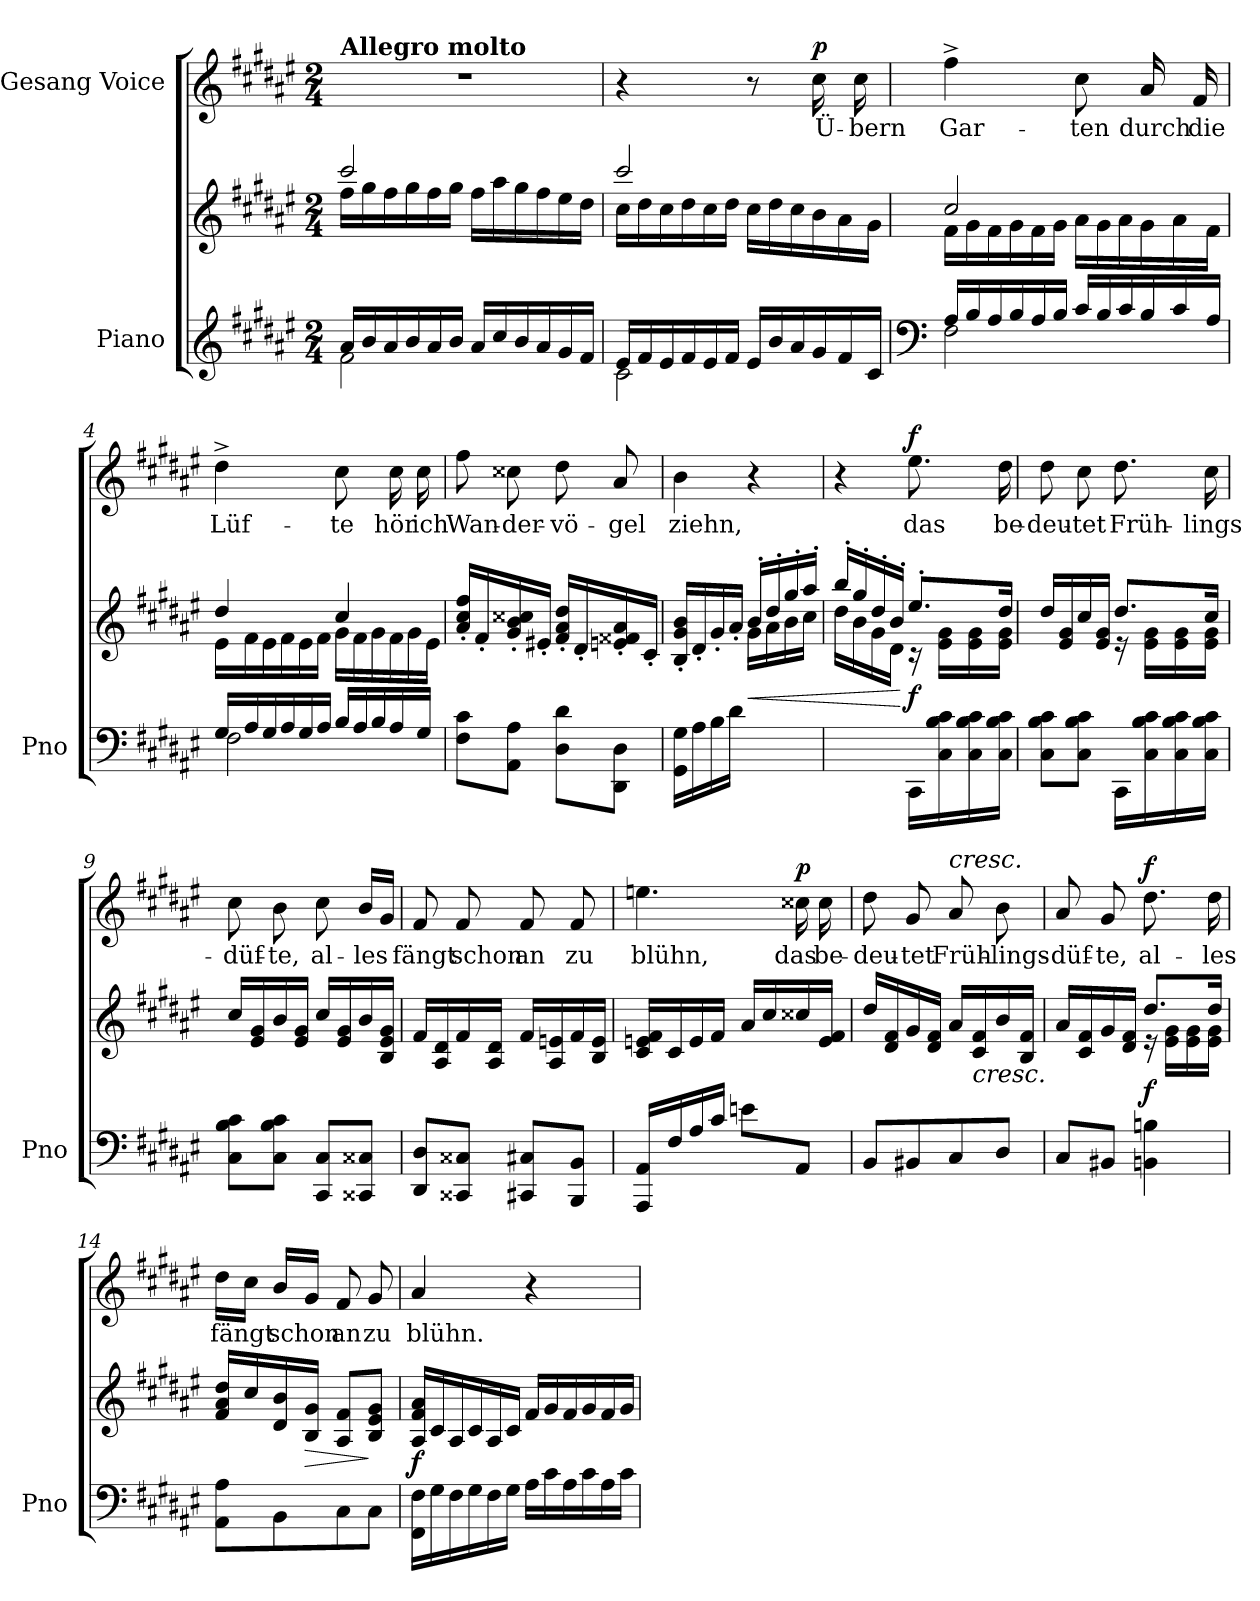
**kern	**kern	**dynam	**kern	**text	**dynam
*part2	*part2	*part2	*part1	*part1	*part1
*staff3	*staff2	*staff2/3	*staff1	*staff1	*staff1
*I"Piano	*	*	*I"Gesang Voice	*	*
*I'Pno	*	*	*	*	*
*clefG2	*clefG2	*	*clefG2	*	*
*k[f#c#g#d#a#e#]	*k[f#c#g#d#a#e#]	*	*k[f#c#g#d#a#e#]	*	*
*M2/4	*M2/4	*	*M2/4	*	*
=1	=1	=1	=1	=1	=1
*	*^	*	*	*	*
*Xtuplet	*	*Xtuplet	*	*	*	*
*^	*	*	*	*	*	*
!	!	!	!	!	!LO:TX:a:B:t=Allegro molto	!	!
24a#/LL	2f#\	2ccc#/	24ff#\LL	.	2r	.	.
!	!	!	!	!LO:DY:b	!	!	!
!	!	!	!	!LO:DY:n=1:b	!	!	!
24b/	.	.	24gg#\	pp other-dynamics	.	.	.
24a#/	.	.	24ff#\	.	.	.	.
24b/	.	.	24gg#\	.	.	.	.
24a#/	.	.	24ff#\	.	.	.	.
24b/JJ	.	.	24gg#\JJ	.	.	.	.
24a#/LL	.	.	24ff#\LL	.	.	.	.
24cc#/	.	.	24aa#\	.	.	.	.
24b/	.	.	24gg#\	.	.	.	.
24a#/	.	.	24ff#\	.	.	.	.
24g#/	.	.	24ee#\	.	.	.	.
24f#/JJ	.	.	24dd#\JJ	.	.	.	.
=2	=2	=2	=2	=2	=2	=2	=2
24e#/LL	2c#\	2ccc#/	24cc#\LL	.	4r	.	.
24f#/	.	.	24dd#\	.	.	.	.
24e#/	.	.	24cc#\	.	.	.	.
24f#/	.	.	24dd#\	.	.	.	.
24e#/	.	.	24cc#\	.	.	.	.
24f#/JJ	.	.	24dd#\JJ	.	.	.	.
24e#/LL	.	.	24cc#\LL	.	8r	.	.
24b/	.	.	24dd#\	.	.	.	.
24a#/	.	.	24cc#\	.	.	.	.
!	!	!	!	!	!	!LO:LY:b	!LO:DY:a
24g#/	.	.	24b\	.	16cc#\	Ü-	p
24f#/	.	.	24a#\	.	.	.	.
!	!	!	!	!	!	!LO:LY:b	!
.	.	.	.	.	16cc#\	-bern	.
24c#/JJ	.	.	24g#\JJ	.	.	.	.
!!LO:LB:g=z
=3	=3	=3	=3	=3	=3	=3	=3
*clefF4	*	*	*	*	*	*	*
!	!	!	!	!	!	!LO:LY:b	!
24A#/LL	2F#\	2cc#/	24f#\LL	.	4ff#^\	Gar-	.
24B/	.	.	24g#\	.	.	.	.
24A#/	.	.	24f#\	.	.	.	.
24B/	.	.	24g#\	.	.	.	.
24A#/	.	.	24f#\	.	.	.	.
24B/JJ	.	.	24g#\JJ	.	.	.	.
!	!	!	!	!	!	!LO:LY:b	!
24c#/LL	.	.	24a#\LL	.	8cc#\	-ten	.
24B/	.	.	24g#\	.	.	.	.
24c#/	.	.	24a#\	.	.	.	.
!	!	!	!	!	!	!LO:LY:b	!
24B/	.	.	24g#\	.	16a#/	durch	.
24c#/	.	.	24a#\	.	.	.	.
!	!	!	!	!	!	!LO:LY:b	!
.	.	.	.	.	16f#/	die	.
24A#/JJ	.	.	24f#\JJ	.	.	.	.
!!LO:LB:g=z
=4	=4	=4	=4	=4	=4	=4	=4
!	!	!	!	!	!	!LO:LY:b	!
24G#/LL	2F#\	4dd#/	24e#\LL	.	4dd#^\	Lüf-	.
24A#/	.	.	24f#\	.	.	.	.
24G#/	.	.	24e#\	.	.	.	.
24A#/	.	.	24f#\	.	.	.	.
24G#/	.	.	24e#\	.	.	.	.
24A#/JJ	.	.	24f#\JJ	.	.	.	.
!	!	!	!	!	!	!LO:LY:b	!
24B/LL	.	4cc#/	24g#\LL	.	8cc#\	-te	.
24A#/	.	.	24f#\	.	.	.	.
24B/	.	.	24g#\	.	.	.	.
!	!	!	!	!	!	!LO:LY:b	!
16A#/	.	.	24f#\	.	16cc#\	hör	.
.	.	.	24g#\	.	.	.	.
!	!	!	!	!	!	!LO:LY:b	!
16G#/JJ	.	.	.	.	16cc#\	ich	.
.	.	.	24e#\JJ	.	.	.	.
*v	*v	*	*	*	*	*	*
=5	=5	=5	=5	=5	=5	=5
!	!	!	!	!	!LO:LY:b	!
*	*v	*v	*	*	*	*
8F#\ 8c#\L	16a#/' 16cc#/' 16ff#/'LL	.	8ff#\	Wan-	.
.	16f#'/	.	.	.	.
!	!	!	!	!LO:LY:b	!
8AA#\ 8A#\J	16g#/' 16b/' 16cc##X/'	.	8cc##X\	-der-	.
.	16e#X'/JJ	.	.	.	.
!	!	!	!	!LO:LY:b	!
8D#\ 8d#\L	16f#/' 16a#/' 16dd#/'LL	.	8dd#\	-vö-	.
.	16d#'/	.	.	.	.
!	!	!	!	!LO:LY:b	!
8DD#\ 8D#\J	16en/' 16f##X/' 16a#/'	.	8a#/	-gel	.
.	16c#'/JJ	.	.	.	.
=6	=6	=6	=6	=6	=6
*	*^	*	*	*	*
!	!	!	!	!	!LO:LY:b	!
16GG#\ 16G#\LL	16B/' 16g#/' 16b/'LL	4ryy	.	4b\	ziehn,	.
16A#\	16d#'/	.	.	.	.	.
16B\	16g#'/	.	.	.	.	.
16d#\JJ	16a#'/JJ	.	.	.	.	.
!	!	!	!LO:HP:b	!	!	!
4ryy	16b'/LL	16g#\LL	<	4r	.	.
.	16dd#'/	16a#\	.	.	.	.
.	16gg#'/	16b\	.	.	.	.
.	16aa#'/JJ	16cc#\JJ	.	.	.	.
!!LO:LB:g=z
=7	=7	=7	=7	=7	=7	=7
4ryy	16bb'/LL	16dd#\LL	.	4r	.	.
.	16gg#'/	16b\	.	.	.	.
.	16dd#'/	16g#\	.	.	.	.
.	16b'/JJ	16d#\JJ	.	.	.	.
!	!	!	!LO:DY:n=1:b	!	!LO:LY:b	!LO:DY:a
16CC#\LL	8.ee#'/L	16r	[ f	8.ee#\	das	f
16C#\ 16B\ 16c#\	.	16e#\ 16g#\LL	.	.	.	.
16C#\ 16B\ 16c#\	.	16e#\ 16g#\	.	.	.	.
!	!	!	!	!	!LO:LY:b	!
16C#\ 16B\ 16c#\JJ	16dd#/Jk	16e#\ 16g#\JJ	.	16dd#\	be-	.
!!LO:PB:g=z
=8	=8	=8	=8	=8	=8	=8
!	!	!	!	!	!LO:LY:b	!
8C#\ 8B\ 8c#\L	16dd#/LL	4ryy	.	8dd#\	-deu-	.
.	16e#/ 16g#/	.	.	.	.	.
!	!	!	!	!	!LO:LY:b	!
8C#\ 8B\ 8c#\J	16cc#/	.	.	8cc#\	-tet	.
.	16e#/ 16g#/JJ	.	.	.	.	.
!	!	!	!	!	!LO:LY:b	!
16CC#\LL	8.dd#/L	16r	.	8.dd#\	Früh-	.
16C#\ 16B\ 16c#\	.	16e#\ 16g#\LL	.	.	.	.
16C#\ 16B\ 16c#\	.	16e#\ 16g#\	.	.	.	.
!	!	!	!	!	!LO:LY:b	!
16C#\ 16B\ 16c#\JJ	16cc#/Jk	16e#\ 16g#\JJ	.	16cc#\	-lings-	.
=9	=9	=9	=9	=9	=9	=9
!	!	!	!	!	!LO:LY:b	!
*	*v	*v	*	*	*	*
8C#\ 8B\ 8c#\L	16cc#/LL	.	8cc#\	-düf-	.
.	16e#/ 16g#/	.	.	.	.
!	!	!	!	!LO:LY:b	!
8C#\ 8B\ 8c#\J	16b/	.	8b\	-te,	.
.	16e#/ 16g#/JJ	.	.	.	.
!	!	!	!	!LO:LY:b	!
8CC#/ 8C#/L	16cc#/LL	.	8cc#\	al-	.
.	16e#/ 16g#/	.	.	.	.
!	!	!	!	!LO:LY:b	!
8CC##X/ 8C##X/J	16b/	.	16b/LL	-les	.
.	16B/ 16e#/ 16g#/JJ	.	16g#/JJ	.	.
=10	=10	=10	=10	=10	=10
!	!	!	!	!LO:LY:b	!
8DD#/ 8D#/L	16f#/LL	.	8f#/	fängt	.
.	16A#/ 16d#/	.	.	.	.
!	!	!	!	!LO:LY:b	!
8CC##X/ 8C##X/J	16f#/	.	8f#/	schon	.
.	16A#/ 16d#/JJ	.	.	.	.
!	!	!	!	!LO:LY:b	!
8CC#X/ 8C#X/L	16f#/LL	.	8f#/	an	.
.	16A#/ 16en/	.	.	.	.
!	!	!	!	!LO:LY:b	!
8BBB/ 8BB/J	16f#/	.	8f#/	zu	.
.	16B/ 16e/JJ	.	.	.	.
!!LO:LB:g=z
=11	=11	=11	=11	=11	=11
!	!	!	!	!LO:LY:b	!
16AAA#/ 16AA#/LL	16c#/ 16en/ 16f#/LL	.	4.een\	blühn,	.
16F#/	16c#/	.	.	.	.
16A#/	16e/	.	.	.	.
16c#/JJ	16f#/JJ	.	.	.	.
8en\L	16a#/LL	.	.	.	.
.	16cc#/	.	.	.	.
!	!	!	!	!LO:LY:b	!LO:DY:a
8AA#/J	16cc##X/	.	16cc##X\	das	p
!	!	!	!	!LO:LY:b	!
.	16e/ 16f#/JJ	.	16cc##\	be-	.
!!LO:LB:g=z
=12	=12	=12	=12	=12	=12
!	!	!	!	!LO:LY:b	!
8BB/L	16dd#/LL	.	8dd#\	-deu-	.
.	16d#/ 16f#/	.	.	.	.
!	!	!	!	!LO:LY:b	!
8BB#X/	16g#/	.	8g#/	-tet	.
.	16d#/ 16f#/JJ	.	.	.	.
!	!	!	!LO:TX:a:i:t=cresc.	!	!
!	!	!	!	!LO:LY:b	!
8C#/	16a#/LL	.	8a#/	Früh-	.
!	!LO:TX:b:i:t=cresc.	!	!	!	!
.	16c#/ 16f#/	.	.	.	.
!	!	!	!	!LO:LY:b	!
8D#/J	16b/	.	8b\	-lings-	.
.	16B/ 16f#/JJ	.	.	.	.
=13	=13	=13	=13	=13	=13
*	*^	*	*	*	*
!	!	!	!	!	!LO:LY:b	!
8C#/L	16a#/LL	4ryy	.	8a#/	-düf-	.
.	16c#/ 16f#/	.	.	.	.	.
!	!	!	!	!	!LO:LY:b	!
8BB#X/J	16g#/	.	.	8g#/	-te,	.
.	16d#/ 16f#/JJ	.	.	.	.	.
!	!	!	!LO:DY:b	!	!LO:LY:b	!LO:DY:a
4BBn\ 4Bn\	8.dd#/L	16r	f	8.dd#\	al-	f
.	.	16e#\ 16g#\LL	.	.	.	.
.	.	16e#\ 16g#\	.	.	.	.
!	!	!	!	!	!LO:LY:b	!
.	16dd#/Jk	16e#\ 16g#\JJ	.	16dd#\	-les	.
=14	=14	=14	=14	=14	=14	=14
!	!	!	!	!	!LO:LY:b	!
*	*v	*v	*	*	*	*
8AA#\ 8A#\L	16f#/ 16a#/ 16dd#/LL	.	16dd#\LL	fängt	.
.	16cc#/	.	16cc#\JJ	.	.
!	!	!	!	!LO:LY:b	!
8BB\	16d#/ 16b/	.	16b/LL	schon	.
!	!	!LO:HP:b	!	!	!
.	16B/ 16g#/JJ	>	16g#/JJ	.	.
!	!	!	!	!LO:LY:b	!
8C#\	8A#/ 8f#/L	.	8f#/	an	.
!	!	!	!	!LO:LY:b	!
8C#\J	8B/ 8e#/ 8g#/J	]	8g#/	zu	.
!!LO:LB:g=z
=15	=15	=15	=15	=15	=15
!	!	!LO:DY:b	!	!LO:LY:b	!
24FF#\ 24F#\LL	24A#/ 24f#/ 24a#/LL	f	4a#/	blühn.	.
24G#\	24c#/	.	.	.	.
24F#\	24A#/	.	.	.	.
24G#\	24c#/	.	.	.	.
24F#\	24A#/	.	.	.	.
24G#\JJ	24c#/JJ	.	.	.	.
24A#\LL	24f#/LL	.	4r	.	.
24c#\	24g#/	.	.	.	.
24A#\	24f#/	.	.	.	.
24c#\	24g#/	.	.	.	.
24A#\	24f#/	.	.	.	.
24c#\JJ	24g#/JJ	.	.	.	.
=	=	=	=	=	=
*-	*-	*-	*-	*-	*-
